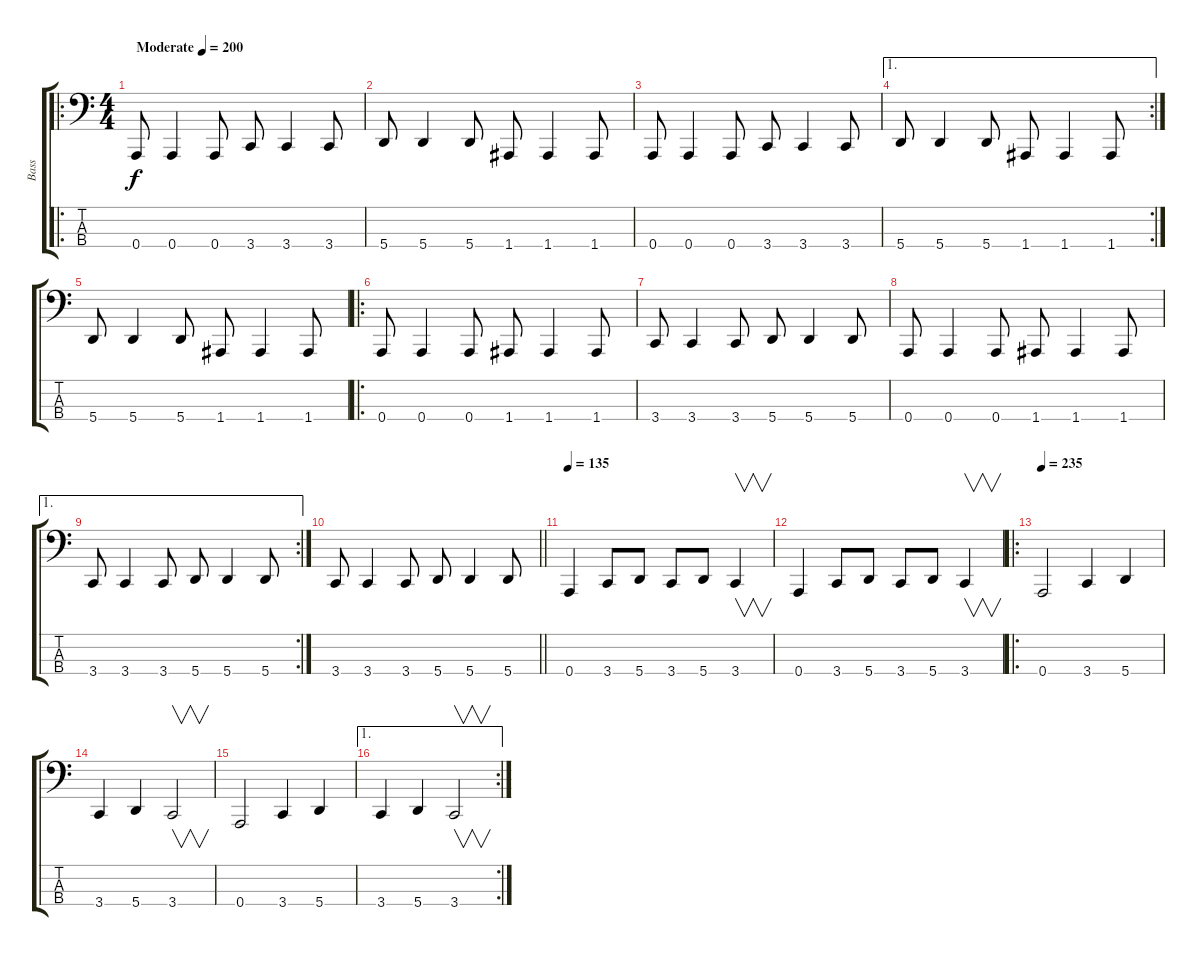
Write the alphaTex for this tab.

\track ("Bass" "Bass") {instrument overdrivenguitar}
\staff {score tabs}
\tuning (D2 A1 E1 A0) {hide}
\ro
\ts (4 4)
\tempo (200 "Moderate")
\clef f4
\ks c
0.4.8{dy f instrument overdrivenguitar} 0.4.4 0.4.8 3.4.8 3.4.4 3.4.8 |
5.4.8 5.4.4 5.4.8 1.4.8 1.4.4 1.4.8 |
0.4.8 0.4.4 0.4.8 3.4.8 3.4.4 3.4.8 |
\ae 1
\rc 2
5.4.8 5.4.4 5.4.8 1.4.8 1.4.4 1.4.8 |
5.4.8 5.4.4 5.4.8 1.4.8 1.4.4 1.4.8 |
\ro
0.4.8 0.4.4 0.4.8 1.4.8 1.4.4 1.4.8 |
3.4.8 3.4.4 3.4.8 5.4.8 5.4.4 5.4.8 |
0.4.8 0.4.4 0.4.8 1.4.8 1.4.4 1.4.8 |
\ae 1
\rc 2
3.4.8 3.4.4 3.4.8 5.4.8 5.4.4 5.4.8 |
\barLineRight lightlight
3.4.8 3.4.4 3.4.8 5.4.8 5.4.4 5.4.8 |
\section ("" "")
\tempo 135
0.4.4 3.4.8 5.4.8 3.4.8 5.4.8 3.4.4{v} |
0.4.4 3.4.8 5.4.8 3.4.8 5.4.8 3.4.4{v} |
\ro
\tempo 235
0.4.2 3.4.4 5.4.4 |
3.4.4 5.4.4 3.4.2{v} |
0.4.2 3.4.4 5.4.4 |
\ae 1
\rc 2
3.4.4 5.4.4 3.4.2{v}
